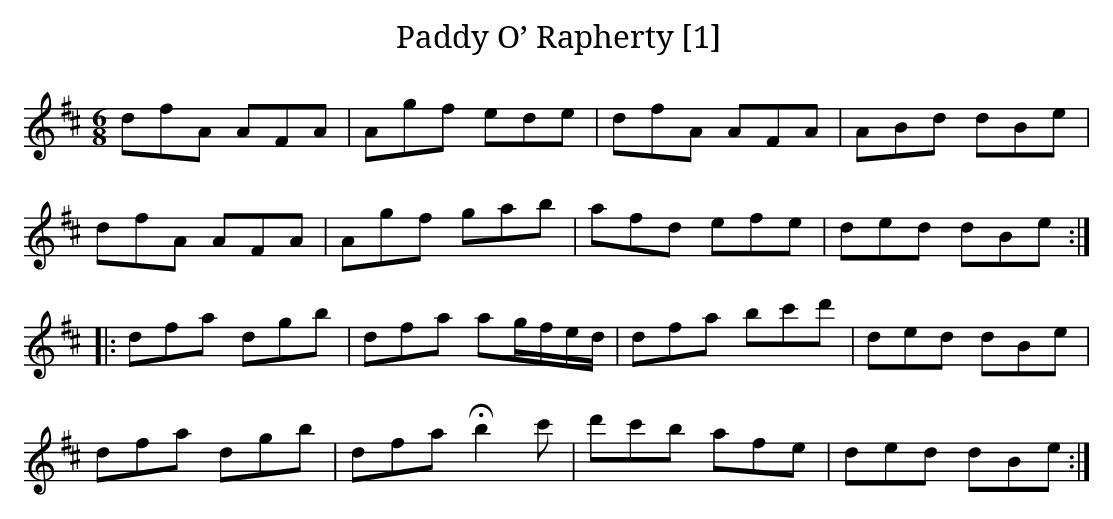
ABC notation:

X:1
T:Paddy O’ Rapherty [1]
M:6/8
L:1/8
K:D
dfA AFA|Agf ede|dfA AFA|ABd dBe|
dfA AFA|Agf gab|afd efe|ded dBe:|
|:dfa dgb |dfa ag/f/e/d/|dfa bc'd'|ded dBe|
dfa dgb|dfa !fermata!b2c'|d'c'b afe|ded dBe:|
